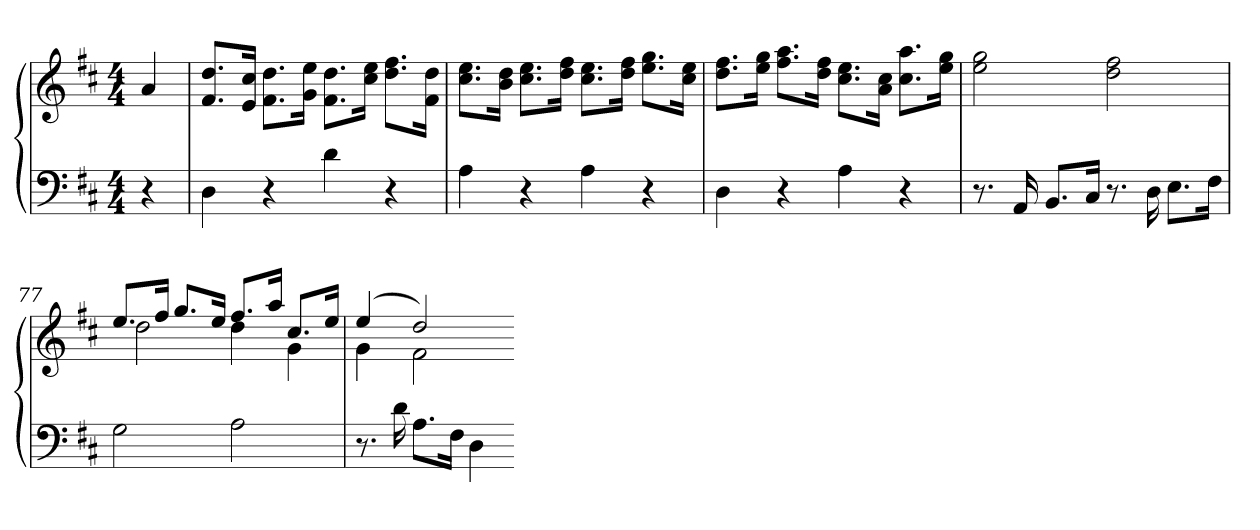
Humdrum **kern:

**kern	**kern
*part1	*part1
*staff2	*staff1
*clefF4	*clefG2
*k[f#c#]	*k[f#c#]
*D:	*D:
*M4/4	*M4/4
=	=
4r	4a
=73	=73
4D	8.f# 8.ddL
.	16e 16cc#Jk
4r	8.f# 8.ddL
.	16g 16eeJk
4d	8.f# 8.ddL
.	16cc# 16eeJk
4r	8.dd 8.ff#L
.	16f# 16ddJk
=74	=74
4A	8.cc# 8.eeL
.	16b 16ddJk
4r	8.cc# 8.eeL
.	16dd 16ff#Jk
4A	8.cc# 8.eeL
.	16dd 16ff#Jk
4r	8.ee 8.ggL
.	16cc# 16eeJk
=75	=75
4D	8.dd 8.ff#L
.	16ee 16ggJk
4r	8.ff# 8.aaL
.	16dd 16ff#Jk
4A	8.cc# 8.eeL
.	16a 16cc#Jk
4r	8.cc# 8.aaL
.	16ee 16ggJk
=76	=76
8.r	2ee 2gg
16AA	.
8.BBL	.
16C#Jk	.
8.r	2dd 2ff#
16D	.
8.EL	.
16F#Jk	.
=77	=77
*	*^
2G	8.eeL	2dd
.	16ff#Jk	.
.	8.ggL	.
.	16eeJk	.
2A	8.ff#L	4dd
.	16aaJk	.
.	8.cc#L	4g
.	16eeJk	.
=78	=78	=78
8.r	(4ee	4g
16d	.	.
8.AL	2dd)	2f#
16F#Jk	.	.
4D	.	.
*	*v	*v
=-	=-
*-	*-
